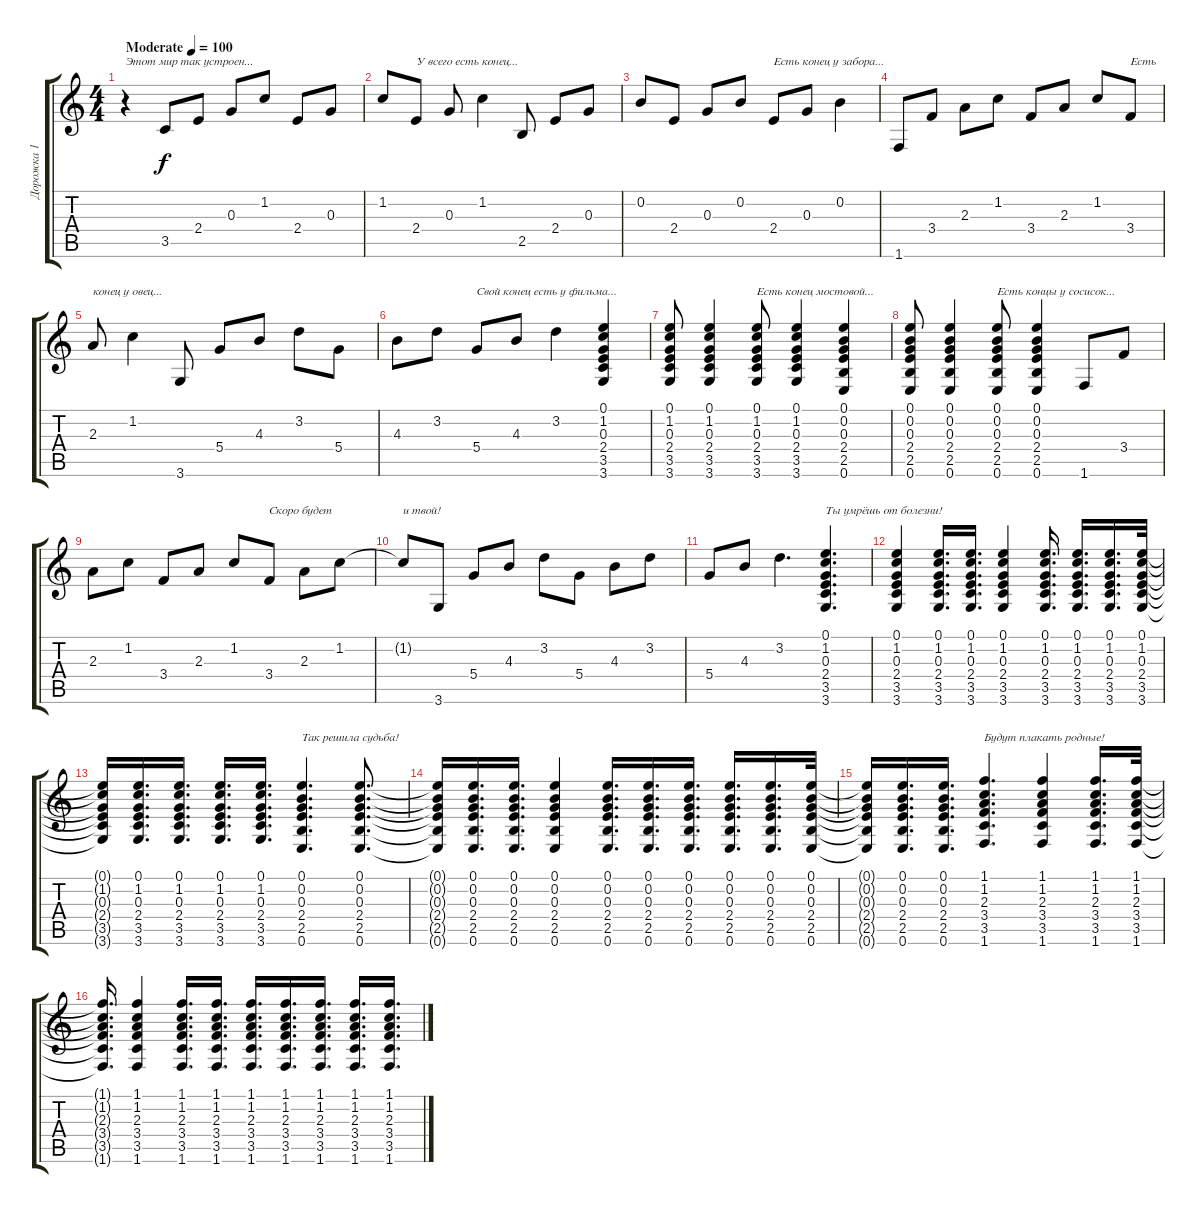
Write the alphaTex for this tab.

\track ("Дорожка 1" "Дорожка 1") {instrument acousticguitarsteel}
\staff {score tabs}
\tuning (E4 B3 G3 D3 A2 E2) {hide}
\ts (4 4)
\tempo (100 "Moderate")
\clef g2
\ks c
r.4{txt "Этот мир так устроен..." dy f instrument acousticguitarsteel} 3.5.8 2.4.8 0.3.8 1.2.8 2.4.8 0.3.8 |
1.2.8 2.4.8{txt "У всего есть конец..."} 0.3.8 1.2.4 2.5.8 2.4.8 0.3.8 |
0.2.8 2.4.8 0.3.8 0.2.8 2.4.8{txt "Есть конец у забора..."} 0.3.8 0.2.4 |
1.6.8 3.4.8 2.3.8 1.2.8 3.4.8 2.3.8 1.2.8 3.4.8{txt "Есть"} |
2.3.8{txt "конец у овец..."} 1.2.4 3.6.8 5.4.8 4.3.8 3.2.8 5.4.8 |
4.3.8 3.2.8 5.4.8{txt "Свой конец есть у фильма..."} 4.3.8 3.2.4 (0.1 1.2 0.3 2.4 3.5 3.6).4 |
(0.1 1.2 0.3 2.4 3.5 3.6).8 (0.1 1.2 0.3 2.4 3.5 3.6).4 (0.1 1.2 0.3 2.4 3.5 3.6).8{txt "Есть конец мостовой..."} (0.1 1.2 0.3 2.4 3.5 3.6).4 (0.1 0.2 0.3 2.4 2.5 0.6).4 |
(0.1 0.2 0.3 2.4 2.5 0.6).8 (0.1 0.2 0.3 2.4 2.5 0.6).4 (0.1 0.2 0.3 2.4 2.5 0.6).8{txt "Есть концы у сосисок..."} (0.1 0.2 0.3 2.4 2.5 0.6).4 1.6.8 3.4.8 |
2.3.8 1.2.8 3.4.8 2.3.8 1.2.8 3.4.8{txt "Скоро будет"} 2.3.8 1.2.8 |
1.2{t}.8{txt "и твой!"} 3.6.8 5.4.8 4.3.8 3.2.8 5.4.8 4.3.8 3.2.8 |
5.4.8 4.3.8 3.2.4{d} (0.1 1.2 0.3 2.4 3.5 3.6).4{d txt "Ты умрёшь от болезни!"} |
(0.1 1.2 0.3 2.4 3.5 3.6).4 (0.1 1.2 0.3 2.4 3.5 3.6).16{d} (0.1 1.2 0.3 2.4 3.5 3.6).16{d} (0.1 1.2 0.3 2.4 3.5 3.6).4 (0.1 1.2 0.3 2.4 3.5 3.6).16{d} (0.1 1.2 0.3 2.4 3.5 3.6).16{d} (0.1 1.2 0.3 2.4 3.5 3.6).16{d} (0.1 1.2 0.3 2.4 3.5 3.6).32 |
(0.1{t} 1.2{t} 0.3{t} 2.4{t} 3.5{t} 3.6{t}).16 (0.1 1.2 0.3 2.4 3.5 3.6).16{d} (0.1 1.2 0.3 2.4 3.5 3.6).16{d} (0.1 1.2 0.3 2.4 3.5 3.6).16{d} (0.1 1.2 0.3 2.4 3.5 3.6).16{d} (0.1 0.2 0.3 2.4 2.5 0.6).4{d txt "Так решила судьба!"} (0.1 0.2 0.3 2.4 2.5 0.6).8{d} |
(0.1{t} 0.2{t} 0.3{t} 2.4{t} 2.5{t} 0.6{t}).16 (0.1 0.2 0.3 2.4 2.5 0.6).16{d} (0.1 0.2 0.3 2.4 2.5 0.6).16{d} (0.1 0.2 0.3 2.4 2.5 0.6).4 (0.1 0.2 0.3 2.4 2.5 0.6).16{d} (0.1 0.2 0.3 2.4 2.5 0.6).16{d} (0.1 0.2 0.3 2.4 2.5 0.6).16{d} (0.1 0.2 0.3 2.4 2.5 0.6).16{d} (0.1 0.2 0.3 2.4 2.5 0.6).16{d} (0.1 0.2 0.3 2.4 2.5 0.6).32 |
(0.1{t} 0.2{t} 0.3{t} 2.4{t} 2.5{t} 0.6{t}).16 (0.1 0.2 0.3 2.4 2.5 0.6).16{d} (0.1 0.2 0.3 2.4 2.5 0.6).16{d} (1.1 1.2 2.3 3.4 3.5 1.6).4{d txt "Будут плакать родные!"} (1.1 1.2 2.3 3.4 3.5 1.6).4 (1.1 1.2 2.3 3.4 3.5 1.6).16{d} (1.1 1.2 2.3 3.4 3.5 1.6).32 |
(1.1{t} 1.2{t} 2.3{t} 3.4{t} 3.5{t} 1.6{t}).16{d} (1.1 1.2 2.3 3.4 3.5 1.6).4 (1.1 1.2 2.3 3.4 3.5 1.6).16{d} (1.1 1.2 2.3 3.4 3.5 1.6).16{d} (1.1 1.2 2.3 3.4 3.5 1.6).16{d} (1.1 1.2 2.3 3.4 3.5 1.6).16{d} (1.1 1.2 2.3 3.4 3.5 1.6).16{d} (1.1 1.2 2.3 3.4 3.5 1.6).16{d} (1.1 1.2 2.3 3.4 3.5 1.6).16{d}
